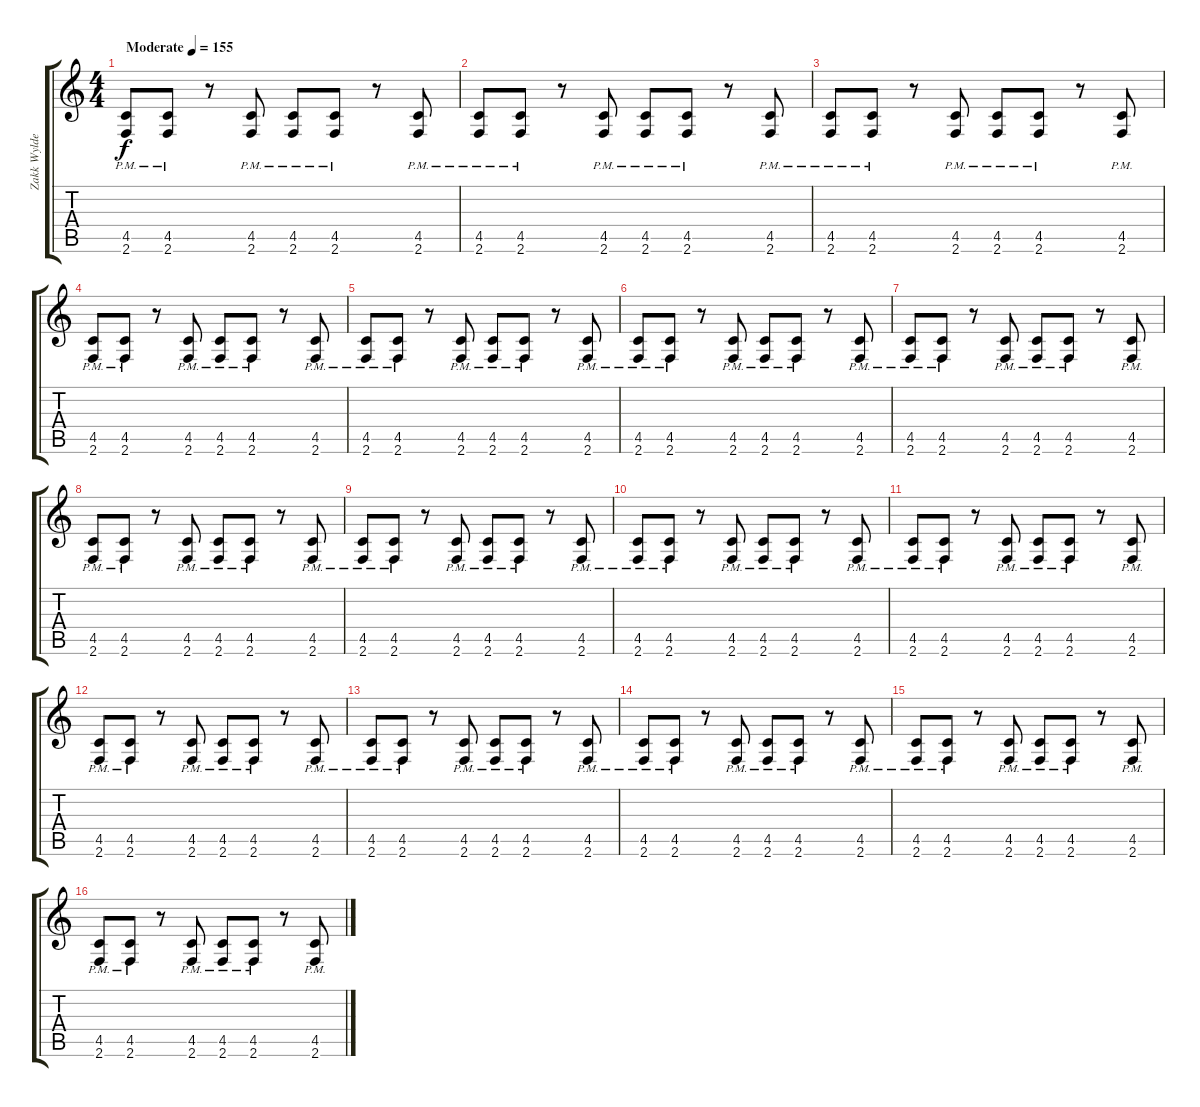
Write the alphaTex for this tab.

\track ("Zakk Wylde - Rhytm Guitar I" "Zakk Wylde") {instrument distortionguitar}
\staff {score tabs}
\tuning (Eb4 Bb3 Gb3 Db3 Ab2 Eb2) {hide}
\ts (4 4)
\tempo (155 "Moderate")
\clef g2
\ks c
(4.5{pm} 2.6{pm}).8{dy f instrument distortionguitar} (4.5{pm} 2.6{pm}).8 r.8 (4.5{pm} 2.6{pm}).8 (4.5{pm} 2.6{pm}).8 (4.5{pm} 2.6{pm}).8 r.8 (4.5{pm} 2.6{pm}).8 |
(4.5{pm} 2.6{pm}).8 (4.5{pm} 2.6{pm}).8 r.8 (4.5{pm} 2.6{pm}).8 (4.5{pm} 2.6{pm}).8 (4.5{pm} 2.6{pm}).8 r.8 (4.5{pm} 2.6{pm}).8 |
(4.5{pm} 2.6{pm}).8 (4.5{pm} 2.6{pm}).8 r.8 (4.5{pm} 2.6{pm}).8 (4.5{pm} 2.6{pm}).8 (4.5{pm} 2.6{pm}).8 r.8 (4.5{pm} 2.6{pm}).8 |
(4.5{pm} 2.6{pm}).8 (4.5{pm} 2.6{pm}).8 r.8 (4.5{pm} 2.6{pm}).8 (4.5{pm} 2.6{pm}).8 (4.5{pm} 2.6{pm}).8 r.8 (4.5{pm} 2.6{pm}).8 |
(4.5{pm} 2.6{pm}).8 (4.5{pm} 2.6{pm}).8 r.8 (4.5{pm} 2.6{pm}).8 (4.5{pm} 2.6{pm}).8 (4.5{pm} 2.6{pm}).8 r.8 (4.5{pm} 2.6{pm}).8 |
(4.5{pm} 2.6{pm}).8 (4.5{pm} 2.6{pm}).8 r.8 (4.5{pm} 2.6{pm}).8 (4.5{pm} 2.6{pm}).8 (4.5{pm} 2.6{pm}).8 r.8 (4.5{pm} 2.6{pm}).8 |
(4.5{pm} 2.6{pm}).8 (4.5{pm} 2.6{pm}).8 r.8 (4.5{pm} 2.6{pm}).8 (4.5{pm} 2.6{pm}).8 (4.5{pm} 2.6{pm}).8 r.8 (4.5{pm} 2.6{pm}).8 |
(4.5{pm} 2.6{pm}).8 (4.5{pm} 2.6{pm}).8 r.8 (4.5{pm} 2.6{pm}).8 (4.5{pm} 2.6{pm}).8 (4.5{pm} 2.6{pm}).8 r.8 (4.5{pm} 2.6{pm}).8 |
(4.5{pm} 2.6{pm}).8 (4.5{pm} 2.6{pm}).8 r.8 (4.5{pm} 2.6{pm}).8 (4.5{pm} 2.6{pm}).8 (4.5{pm} 2.6{pm}).8 r.8 (4.5{pm} 2.6{pm}).8 |
(4.5{pm} 2.6{pm}).8 (4.5{pm} 2.6{pm}).8 r.8 (4.5{pm} 2.6{pm}).8 (4.5{pm} 2.6{pm}).8 (4.5{pm} 2.6{pm}).8 r.8 (4.5{pm} 2.6{pm}).8 |
(4.5{pm} 2.6{pm}).8 (4.5{pm} 2.6{pm}).8 r.8 (4.5{pm} 2.6{pm}).8 (4.5{pm} 2.6{pm}).8 (4.5{pm} 2.6{pm}).8 r.8 (4.5{pm} 2.6{pm}).8 |
(4.5{pm} 2.6{pm}).8 (4.5{pm} 2.6{pm}).8 r.8 (4.5{pm} 2.6{pm}).8 (4.5{pm} 2.6{pm}).8 (4.5{pm} 2.6{pm}).8 r.8 (4.5{pm} 2.6{pm}).8 |
(4.5{pm} 2.6{pm}).8 (4.5{pm} 2.6{pm}).8 r.8 (4.5{pm} 2.6{pm}).8 (4.5{pm} 2.6{pm}).8 (4.5{pm} 2.6{pm}).8 r.8 (4.5{pm} 2.6{pm}).8 |
(4.5{pm} 2.6{pm}).8 (4.5{pm} 2.6{pm}).8 r.8 (4.5{pm} 2.6{pm}).8 (4.5{pm} 2.6{pm}).8 (4.5{pm} 2.6{pm}).8 r.8 (4.5{pm} 2.6{pm}).8 |
(4.5{pm} 2.6{pm}).8 (4.5{pm} 2.6{pm}).8 r.8 (4.5{pm} 2.6{pm}).8 (4.5{pm} 2.6{pm}).8 (4.5{pm} 2.6{pm}).8 r.8 (4.5{pm} 2.6{pm}).8 |
(4.5{pm} 2.6{pm}).8 (4.5{pm} 2.6{pm}).8 r.8 (4.5{pm} 2.6{pm}).8 (4.5{pm} 2.6{pm}).8 (4.5{pm} 2.6{pm}).8 r.8 (4.5{pm} 2.6{pm}).8
